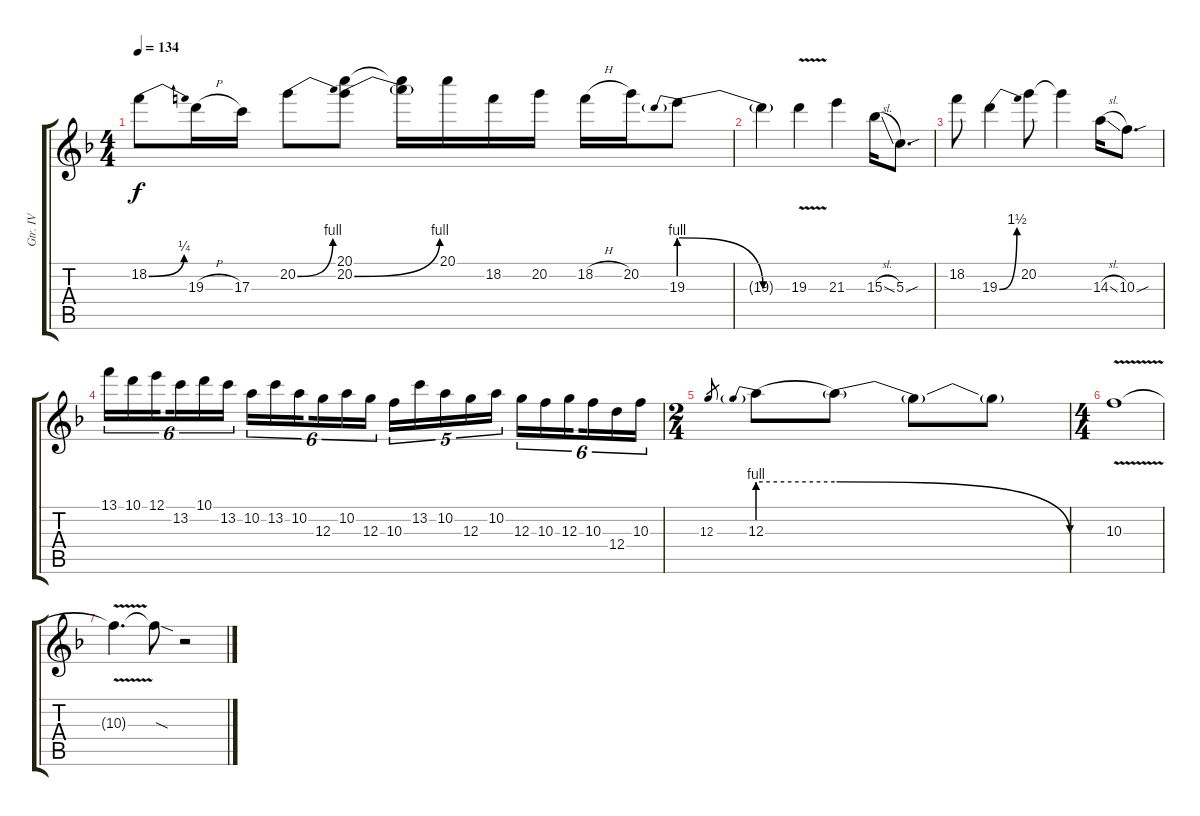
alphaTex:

\track ("Gtr. IV" "Gtr. IV") {instrument distortionguitar}
\staff {score tabs}
\tuning (E4 B3 G3 D3 A2 D2) {hide}
\ts (4 4)
\tempo 134
\clef g2
\ks dminor
18.2{be (bend 0 0 60 1)}.8{dy f} 19.3{h}.16 17.3.16 20.2{be (bend 0 0 60 4)}.8 (20.1 20.2{be (bend 0 0 60 4)}).8 (20.1{t} 20.2{t}).16 20.1.16 18.2.16 20.2.16 18.2{h}.16 20.2.16 19.3{be (prebendrelease 0 4 60 0)}.8 |
19.3{be (hold 0 0 60 0) t}.4 19.3{v}.4 21.3.4 15.3{sl}.16 5.3{sou}.8{d} |
18.2.8 19.3{be (bend 0 0 60 6)}.4 20.2.8 20.2{t}.4 14.3{sl}.16 10.3{sou}.8{d} |
13.1.16{tu (6 4)} 10.1.16{tu (6 4)} 12.1.16{tu (6 4) beam splitsecondary} 13.2.16{tu (6 4)} 10.1.16{tu (6 4)} 13.2.16{tu (6 4)} 10.2.16{tu (6 4)} 13.2.16{tu (6 4)} 10.2.16{tu (6 4) beam splitsecondary} 12.3.16{tu (6 4)} 10.2.16{tu (6 4)} 12.3.16{tu (6 4)} 10.3.16{tu (5 4)} 13.2.16{tu (5 4)} 10.2.16{tu (5 4)} 12.3.16{tu (5 4)} 10.2.16{tu (5 4)} 12.3.16{tu (6 4)} 10.3.16{tu (6 4)} 12.3.16{tu (6 4) beam splitsecondary} 10.3.16{tu (6 4)} 12.4.16{tu (6 4)} 10.3.16{tu (6 4)} |
\ts (2 4)
12.3.8{gr} 12.3{be (prebend 0 4 60 4)}.8 12.3{be (release 0 4 60 0) t}.8 12.3{t}.8 12.3{t}.8 |
\ts (4 4)
10.3{v}.1 |
10.3{t}.4{d} 10.3{sod t}.8 r.2
